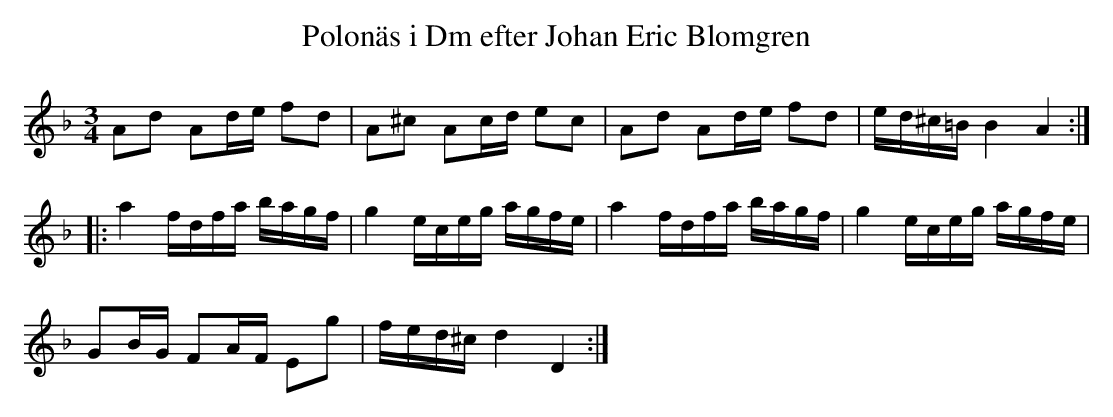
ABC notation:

X:1
T:Polonäs i Dm efter Johan Eric Blomgren
M:3/4
L:1/16
K:Dm
A2d2 A2de f2d2 | A2^c2 A2cd e2c2 | A2d2 A2de f2d2 | ed^c=B B4 A4 ::
a4 fdfa bagf | g4 eceg agfe | a4 fdfa bagf | g4 eceg agfe |
G2BG F2AF E2g2 | fed^c d4 D4 :|
